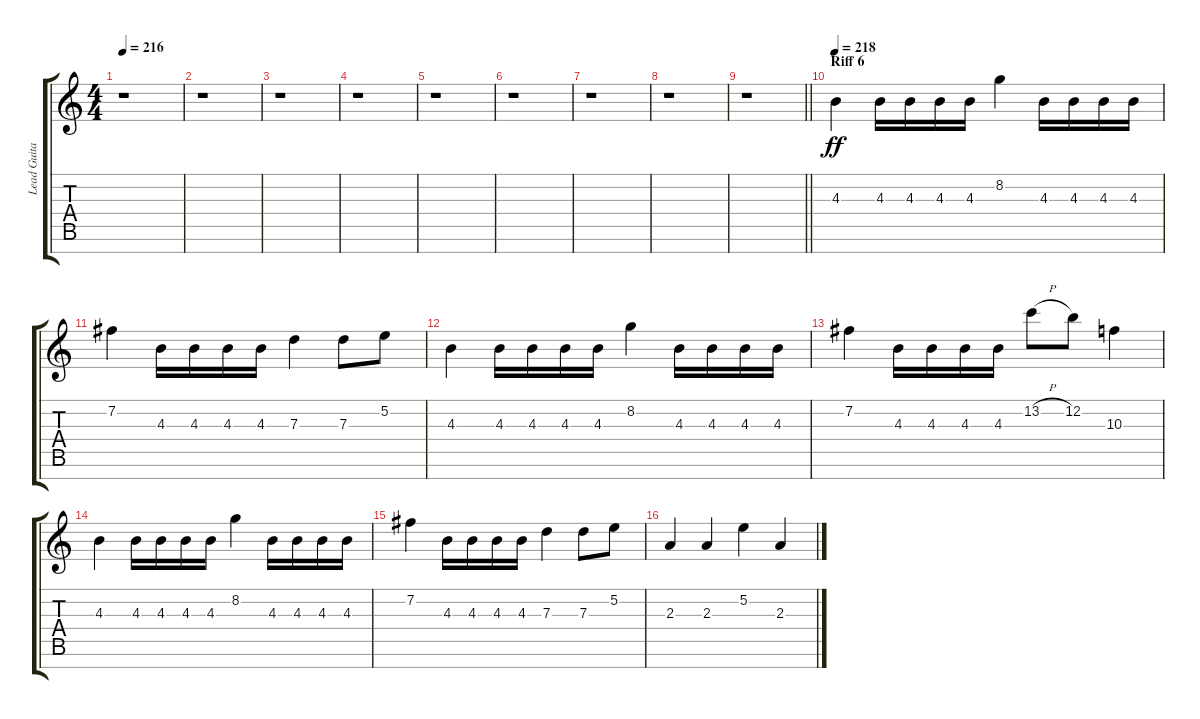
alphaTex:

\track ("Lead Guitar" "Lead Guita") {instrument distortionguitar}
\staff {score tabs}
\tuning (E4 B3 G3 D3 A2 E2 B1) {hide}
\ts (4 4)
\tempo 216
\clef g2
\ks c
r.1{dy f} |
r.1 |
r.1 |
r.1 |
r.1 |
r.1 |
r.1 |
r.1 |
\barLineRight lightlight
r.1 |
\section ("" "Riff 6")
\tempo 218
4.3.4{dy ff} 4.3.16 4.3.16 4.3.16 4.3.16 8.2.4 4.3.16 4.3.16 4.3.16 4.3.16 |
7.2.4 4.3.16 4.3.16 4.3.16 4.3.16 7.3.4 7.3.8 5.2.8 |
4.3.4 4.3.16 4.3.16 4.3.16 4.3.16 8.2.4 4.3.16 4.3.16 4.3.16 4.3.16 |
7.2.4 4.3.16 4.3.16 4.3.16 4.3.16 13.2{h}.8 12.2.8 10.3.4 |
4.3.4 4.3.16 4.3.16 4.3.16 4.3.16 8.2.4 4.3.16 4.3.16 4.3.16 4.3.16 |
7.2.4 4.3.16 4.3.16 4.3.16 4.3.16 7.3.4 7.3.8 5.2.8 |
2.3.4 2.3.4 5.2.4 2.3.4
